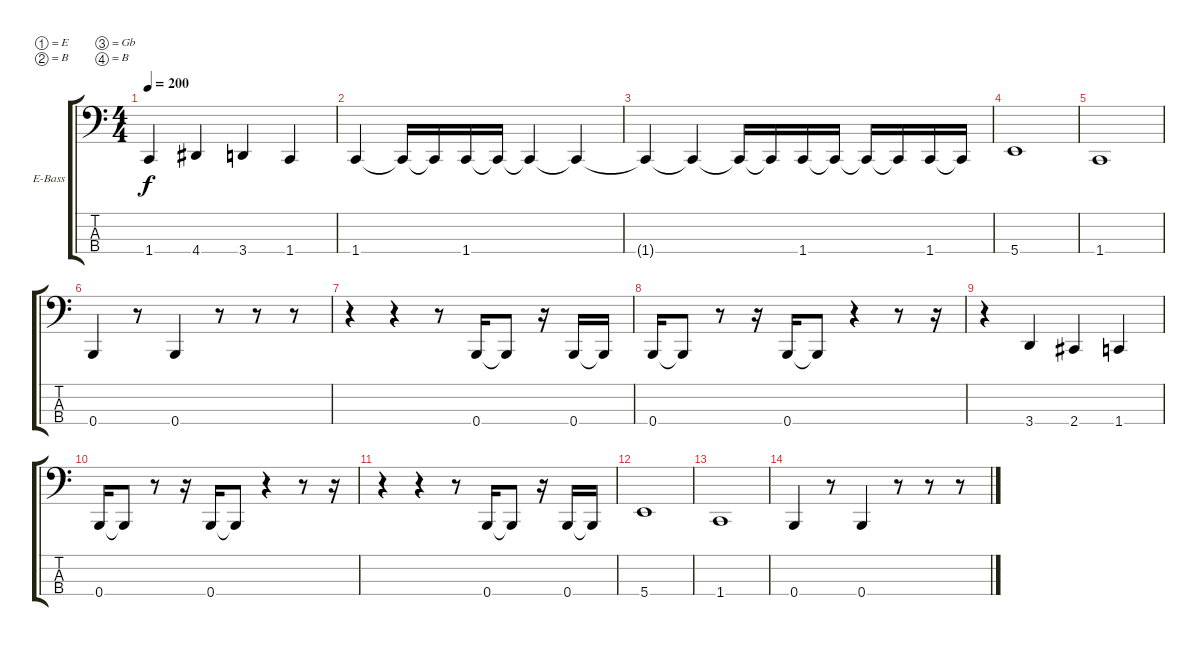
\defaultSystemsLayout 4
\bracketExtendMode groupsimilarinstruments
\firstSystemTrackNameOrientation horizontal
\otherSystemsTrackNameOrientation horizontal
\track ("Electric Bass" "E-Bass") {instrument electricbassfinger}
\staff {score tabs}
\tuning (E2 B1 Gb1 B0)
\ts (4 4)
\tempo 200
\clef f4
\ks c
1.4{t}.4{dy f} 4.4.4 3.4.4 1.4.4 |
1.4.4 1.4{t}.16 1.4{t}.16 1.4.16 1.4{t}.16 1.4{t}.4 1.4{t}.4 |
1.4{t}.4 1.4{t}.4 1.4{t}.16 1.4{t}.16 1.4.16 1.4{t}.16 1.4{t}.16 1.4{t}.16 1.4.16 1.4{t}.16 |
5.4.1 |
1.4.1 |
0.4.4 r.8 0.4.4 r.8 r.8 r.8 |
r.4 r.4 r.8 0.4.16 0.4{t}.8 r.16 0.4.16 0.4{t}.16 |
0.4.16 0.4{t}.8 r.8 r.16 0.4.16 0.4{t}.8 r.4 r.8 r.16 |
r.4 3.4.4 2.4.4 1.4.4 |
0.4.16 0.4{t}.8 r.8 r.16 0.4.16 0.4{t}.8 r.4 r.8 r.16 |
r.4 r.4 r.8 0.4.16 0.4{t}.8 r.16 0.4.16 0.4{t}.16 |
5.4.1 |
1.4.1 |
0.4.4 r.8 0.4.4 r.8 r.8 r.8
